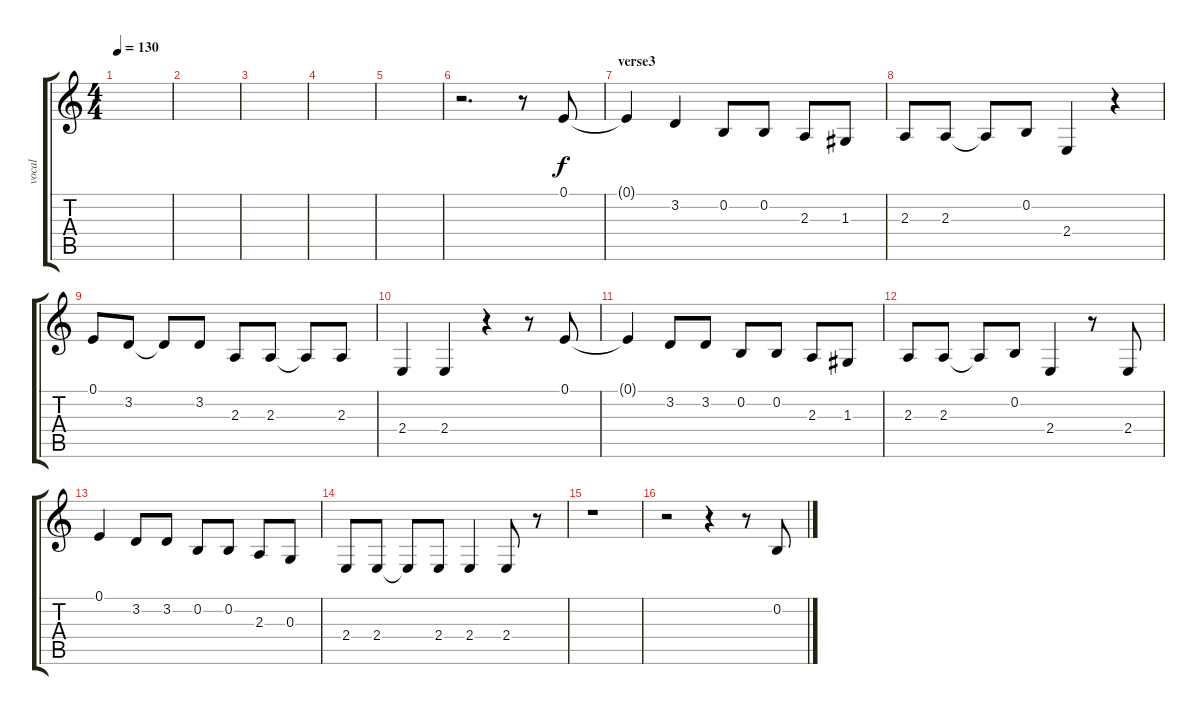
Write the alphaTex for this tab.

\track ("vocal" "vocal") {instrument lead6voice}
\staff {score tabs}
\tuning (E4 B3 G3 D3 A2 E2) {hide}
\ts (4 4)
\tempo 130
\clef g2
\ks c
|
|
|
|
|
r.2{d} r.8 0.1.8 |
\section ("" "verse3")
0.1{t}.4 3.2.4 0.2.8 0.2.8 2.3.8 1.3.8 |
2.3.8 2.3.8 2.3{t}.8 0.2.8 2.4.4 r.4 |
0.1.8 3.2.8 3.2{t}.8 3.2.8 2.3.8 2.3.8 2.3{t}.8 2.3.8 |
2.4.4 2.4.4 r.4 r.8 0.1.8 |
0.1{t}.4 3.2.8 3.2.8 0.2.8 0.2.8 2.3.8 1.3.8 |
2.3.8 2.3.8 2.3{t}.8 0.2.8 2.4.4 r.8 2.4.8 |
0.1.4 3.2.8 3.2.8 0.2.8 0.2.8 2.3.8 0.3.8 |
2.4.8 2.4.8 2.4{t}.8 2.4.8 2.4.4 2.4.8 r.8 |
r.1 |
r.2 r.4 r.8 0.2.8
